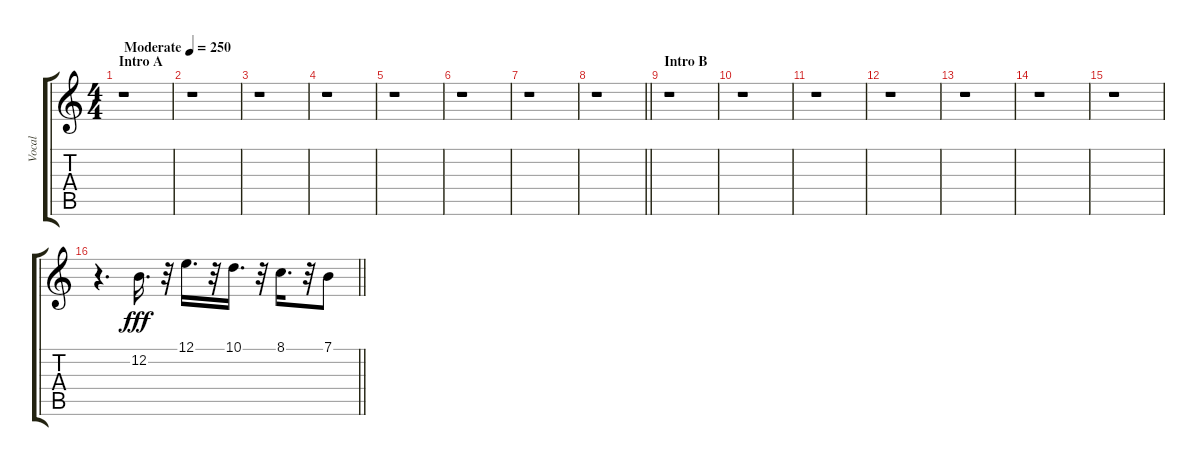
\track ("Vocal" "Vocal") {instrument flute}
\staff {score tabs}
\tuning (E4 B3 G3 D3 A2 E2) {hide}
\ts (4 4)
\section ("" "Intro A")
\tempo (250 "Moderate")
\tempo 109
\tempo (250 "Moderate")
\clef g2
\ks c
r.1{dy fff instrument flute} |
r.1 |
r.1 |
r.1 |
r.1 |
r.1 |
r.1 |
\barLineRight lightlight
r.1 |
\section ("" "Intro B")
r.1 |
r.1 |
r.1 |
r.1 |
r.1 |
r.1 |
r.1 |
\barLineRight lightlight
r.4{d} 12.2.16{d} r.32 12.1.16{d} r.32 10.1.16{d} r.32 8.1.16{d} r.32 7.1.8
